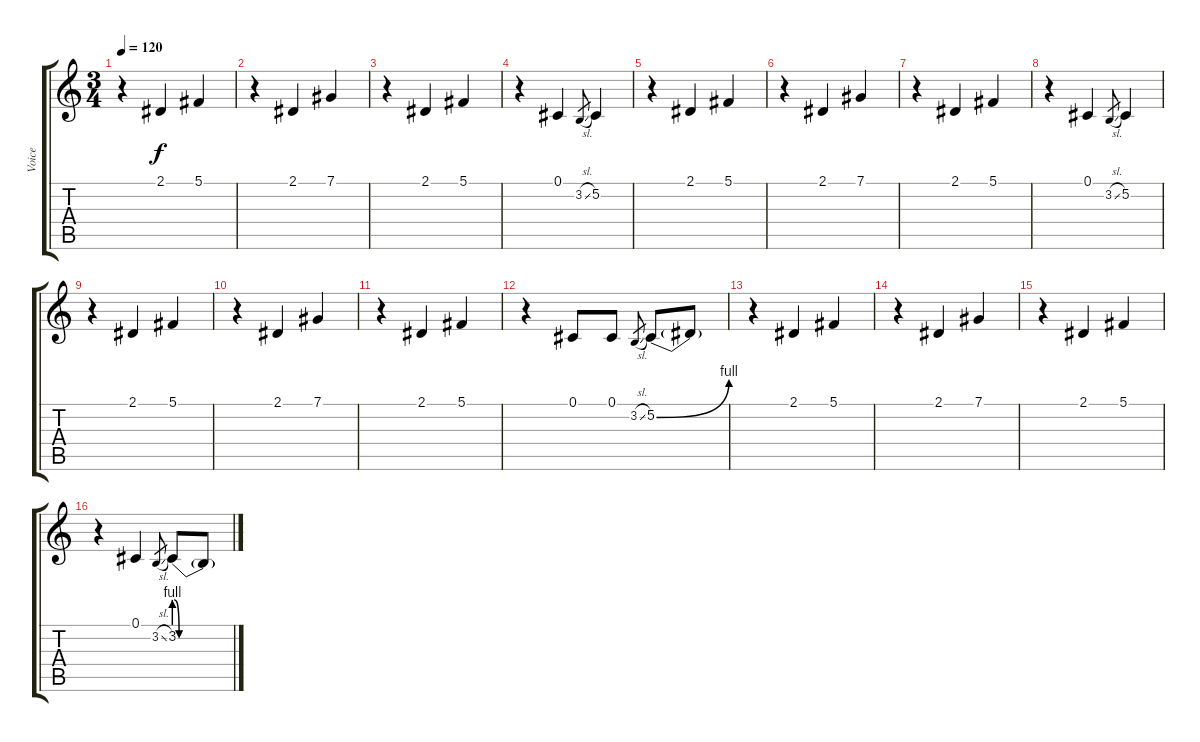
\track ("Voice" "Voice") {instrument lead2sawtooth}
\staff {score tabs}
\tuning (Db4 Ab3 E3 B2 Gb2 Db2) {hide}
\ts (3 4)
\tempo 120
\clef g2
\ks c
r.4{dy f} 2.1.4 5.1.4 |
r.4 2.1.4 7.1.4 |
r.4 2.1.4 5.1.4 |
r.4 0.1.4 3.2{sl}.8{gr} 5.2.4 |
r.4 2.1.4 5.1.4 |
r.4 2.1.4 7.1.4 |
r.4 2.1.4 5.1.4 |
r.4 0.1.4 3.2{sl}.8{gr} 5.2.4 |
r.4 2.1.4 5.1.4 |
r.4 2.1.4 7.1.4 |
r.4 2.1.4 5.1.4 |
r.4 0.1.8 0.1.8 3.2{sl}.8{gr} 5.2{be (bend 0 0 60 4)}.8 5.2{t}.8 |
r.4 2.1.4 5.1.4 |
r.4 2.1.4 7.1.4 |
r.4 2.1.4 5.1.4 |
r.4 0.1.4 3.2{sl}.8{gr} 3.2{be (custom 0 4 5 0 10 0 40 0 60 0)}.8 3.2{t}.8
